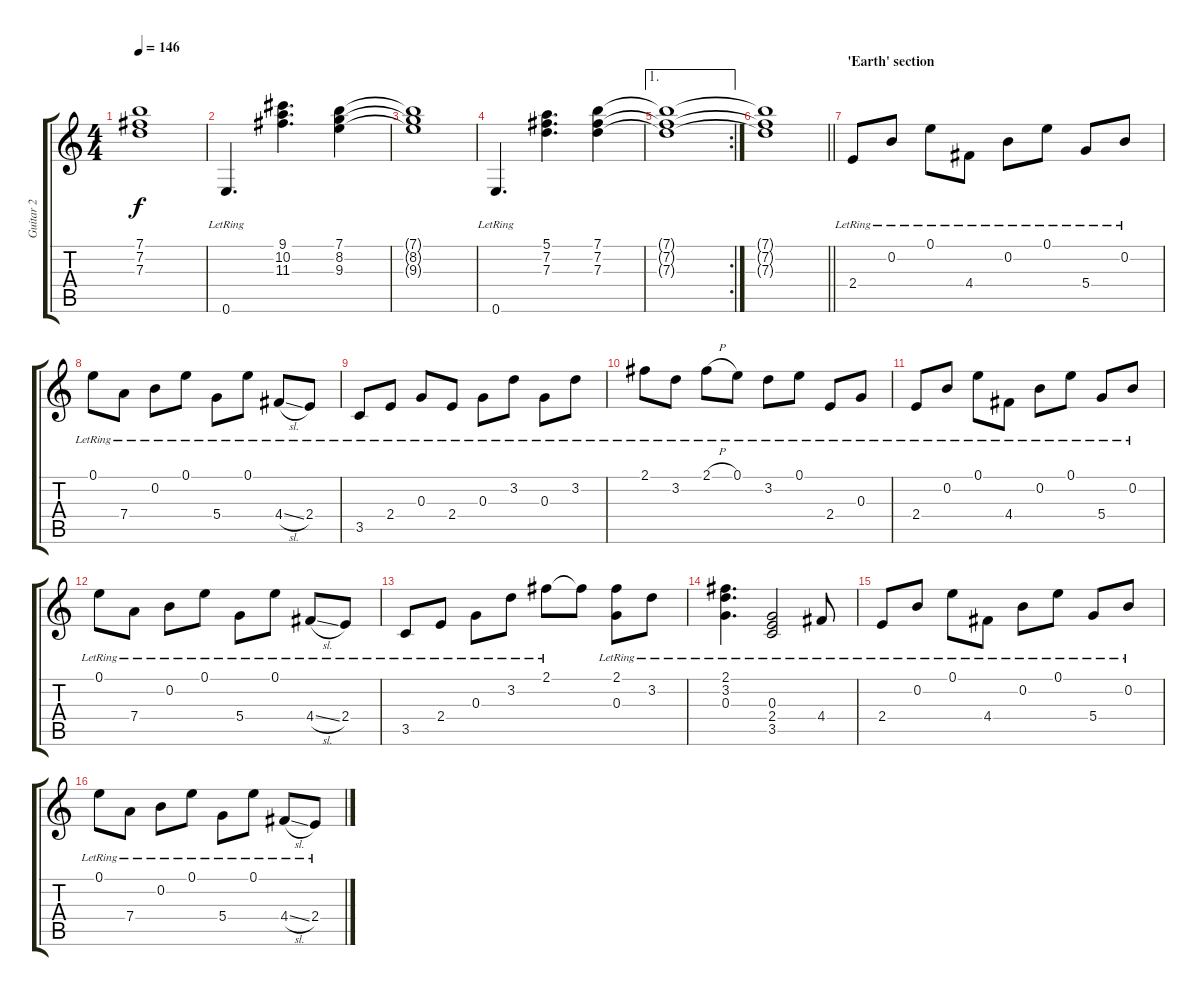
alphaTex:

\track ("Guitar 2" "Guitar 2") {instrument overdrivenguitar}
\staff {score tabs}
\tuning (E4 B3 G3 D3 A2 E2) {hide}
\ts (4 4)
\tempo 146
\clef g2
\ks c
(7.1{t} 7.2{t} 7.3{t}).1{dy f} |
0.6{lr}.4{d} (9.1 10.2 11.3).4{d} (7.1 8.2 9.3).4 |
(7.1{t} 8.2{t} 9.3{t}).1 |
0.6{lr}.4{d} (5.1 7.2 7.3).4{d} (7.1 7.2 7.3).4 |
\ae 1
\rc 2
(7.1{t} 7.2{t} 7.3{t}).1 |
\barLineRight lightlight
(7.1{t} 7.2{t} 7.3{t}).1 |
\section ("" "'Earth' section")
2.4{lr}.8 0.2{lr}.8 0.1{lr}.8 4.4{lr}.8 0.2{lr}.8 0.1{lr}.8 5.4{lr}.8 0.2{lr}.8 |
0.1{lr}.8 7.4{lr}.8 0.2{lr}.8 0.1{lr}.8 5.4{lr}.8 0.1{lr}.8 4.4{sl lr}.8 2.4{lr}.8 |
3.5{lr}.8 2.4{lr}.8 0.3{lr}.8 2.4{lr}.8 0.3{lr}.8 3.2{lr}.8 0.3{lr}.8 3.2{lr}.8 |
2.1{lr}.8 3.2{lr}.8 2.1{h lr}.8 0.1{lr}.8 3.2{lr}.8 0.1{lr}.8 2.4{lr}.8 0.3{lr}.8 |
2.4{lr}.8 0.2{lr}.8 0.1{lr}.8 4.4{lr}.8 0.2{lr}.8 0.1{lr}.8 5.4{lr}.8 0.2{lr}.8 |
0.1{lr}.8 7.4{lr}.8 0.2{lr}.8 0.1{lr}.8 5.4{lr}.8 0.1{lr}.8 4.4{sl lr}.8 2.4{lr}.8 |
3.5{lr}.8 2.4{lr}.8 0.3{lr}.8 3.2{lr}.8 2.1{lr}.8 2.1{t}.8 (2.1{lr} 0.3{lr}).8 3.2{lr}.8 |
(2.1{lr} 3.2{lr} 0.3{lr}).4{d} (0.3{lr} 2.4{lr} 3.5{lr}).2 4.4{lr}.8 |
2.4{lr}.8 0.2{lr}.8 0.1{lr}.8 4.4{lr}.8 0.2{lr}.8 0.1{lr}.8 5.4{lr}.8 0.2{lr}.8 |
0.1{lr}.8 7.4{lr}.8 0.2{lr}.8 0.1{lr}.8 5.4{lr}.8 0.1{lr}.8 4.4{sl lr}.8 2.4{lr}.8
